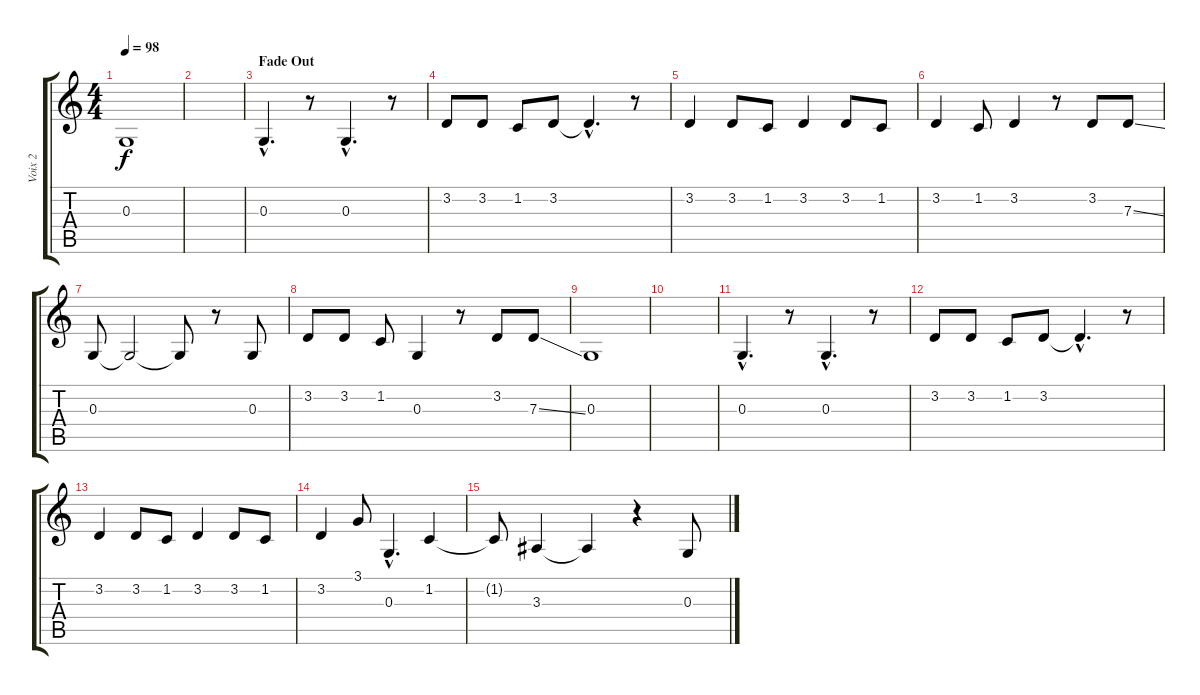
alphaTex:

\track ("Voix 2" "Voix 2") {instrument voiceoohs}
\staff {score tabs}
\tuning (E4 B3 G3 D3 A2 E2) {hide}
\ts (4 4)
\tempo 98
\clef g2
\ks c
0.3.1{dy f} |
|
\section ("" "Fade Out")
0.3{hac}.4{d} r.8 0.3{hac}.4{d} r.8 |
3.2.8 3.2.8 1.2.8 3.2.8 3.2{hac t}.4{d} r.8 |
3.2.4 3.2.8 1.2.8 3.2.4 3.2.8 1.2.8 |
3.2.4 1.2.8 3.2.4 r.8 3.2.8 7.3{ss}.8 |
0.3.8 0.3{t}.2 0.3{t}.8 r.8 0.3.8 |
3.2.8 3.2.8 1.2.8 0.3.4 r.8 3.2.8 7.3{ss}.8 |
0.3.1 |
|
0.3{hac}.4{d} r.8 0.3{hac}.4{d} r.8 |
3.2.8{volume 7} 3.2.8 1.2.8 3.2.8 3.2{hac t}.4{d} r.8 |
3.2.4 3.2.8 1.2.8 3.2.4 3.2.8 1.2.8 |
3.2.4{volume 0} 3.1.8 0.3{hac}.4{d} 1.2.4 |
1.2{t}.8 3.3.4 3.3{t}.4 r.4 0.3.8
